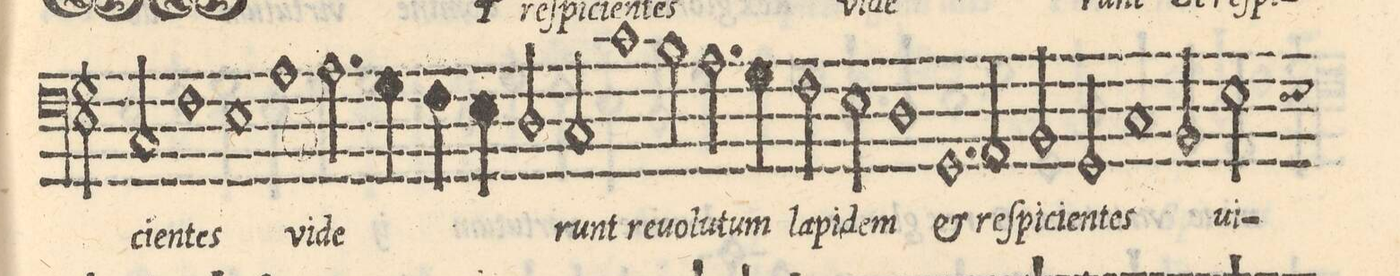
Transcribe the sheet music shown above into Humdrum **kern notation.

**kern	**text
*I"BASSVS	*
*clefF4	*
*k[]	*
*met(C|)	*
*M2/1	*
2C/	-ci-
1F	-en-
=9-	=9-
1E	-tes
1A	vi-
=10-	=10-
2.A\	-de-
4G\	.
4F\	.
4E\	.
2D/	.
=11-	=11-
2C/	-runt
1c	re-
2B\	-uo-
=12-	=12-
2.A\	-lu-
4G\	-tum
2F\	la-
2E\	-pi-
=13-	=13-
1D	-dem
1.GG	eT
=14-	=14-
2AA/	reſ-
2BB/	-pi-
2GG/	-ci-
=15-	=15-
1C	-en-
2BB/	-tes
2E\	ui-
*custos:E	*
=16-	=16-
*-	*-
